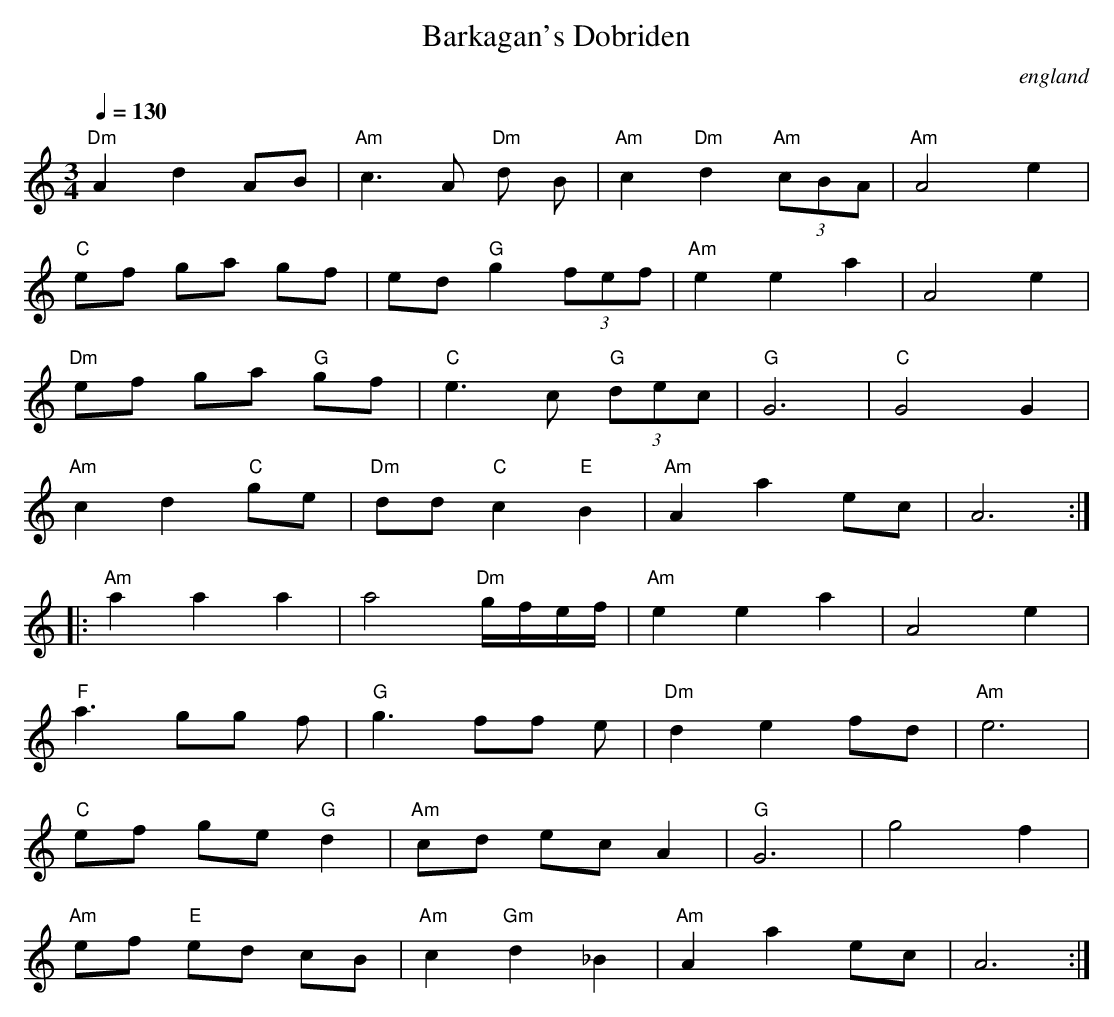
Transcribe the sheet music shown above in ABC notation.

X:1
T:Barkagan's Dobriden
O:england
M:3/4
L:1/8
Q:1/4=130
K:Am
V:1
"Dm" A2 d2 AB |"Am" c3 A"Dm" d B|"Am" c2 "Dm" d2 "Am"  (3cBA |"Am" A4 e2 |
"C" ef ga gf |ed "G" g2  (3fef |"Am" e2 e2 a2 |A4 e2 |
"Dm" ef ga "G" gf |"C" e3 c"G"  (3dec |"G" G6 |"C" G4 G2 |
"Am" c2 d2 "C" ge |"Dm" dd "C" c2 "E" B2 |"Am" A2 a2 ec |A6 :| |:
"Am" a2 a2 a2 |a4 "Dm" g/f/e/f/ |"Am" e2 e2 a2 |A4 e2 |
"F" a3 gg f|"G" g3 ff e|"Dm" d2 e2 fd |"Am" e6 |
"C" ef ge "G" d2 |"Am" cd ec A2 |"G" G6 |g4 f2 |
"Am" ef "E" ed cB |"Am" c2 "Gm" d2 _B2 |"Am" A2 a2 ec |A6 :|
